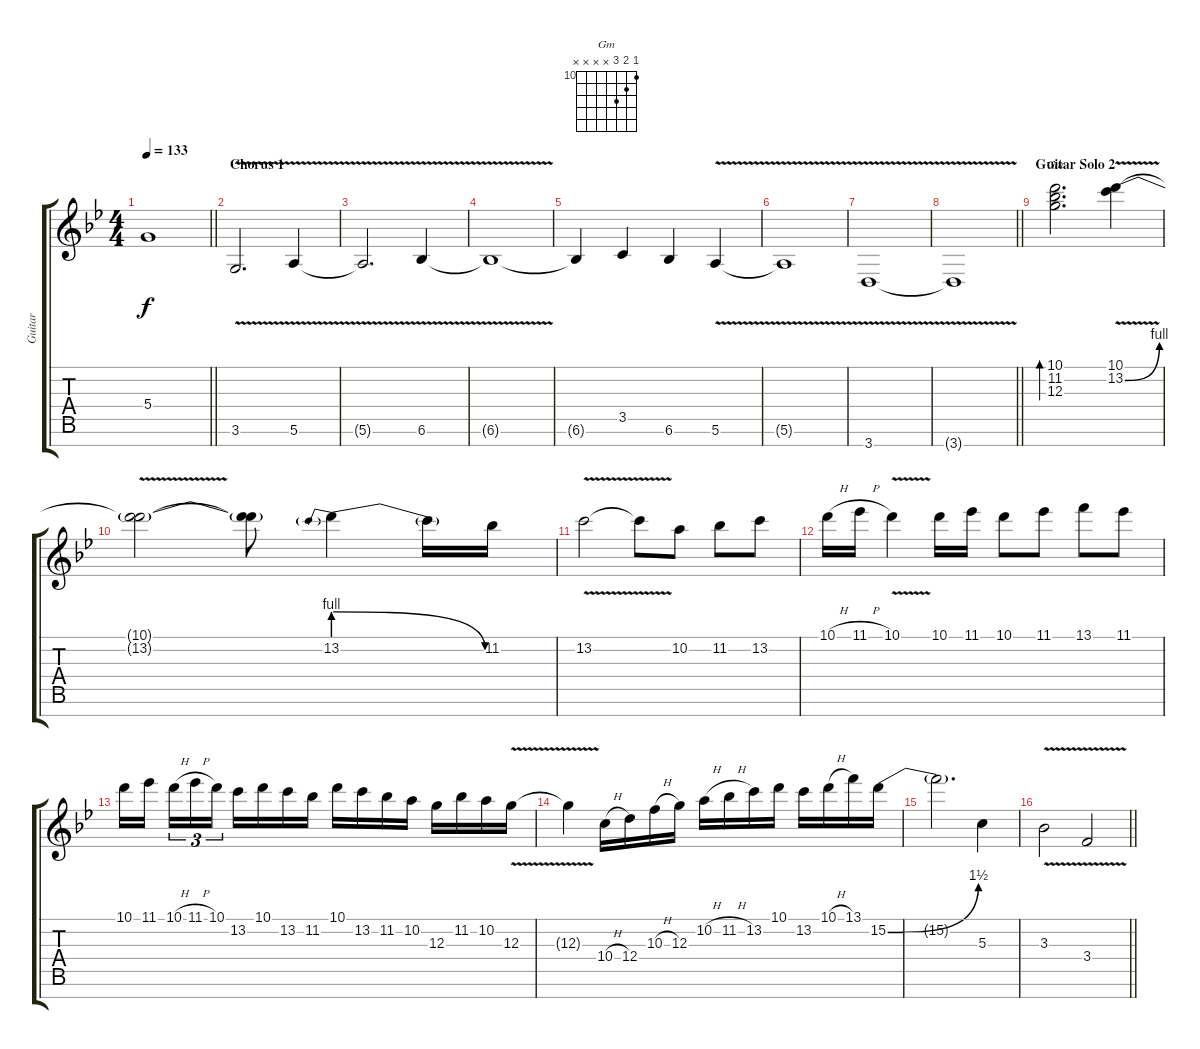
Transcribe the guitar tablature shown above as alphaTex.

\track ("Guitar" "Guitar") {instrument overdrivenguitar}
\staff {score tabs}
\tuning (E4 B3 G3 D3 A2 E2 B1) {hide}
\chord ("Gm" 10 11 12 x x x x) {firstfret 10}
\ts (4 4)
\tempo 133
\clef g2
\barLineRight lightlight
\ks bb
5.4{t}.1{dy f} |
\section ("" "Chorus 1")
3.6{v}.2{d} 5.6{v}.4 |
5.6{t}.2{d} 6.6{v}.4 |
6.6{t}.1 |
6.6{t}.4 3.5.4 6.6.4 5.6{v}.4 |
5.6{t}.1 |
3.7{v}.1 |
\barLineRight lightlight
3.7{t}.1 |
\section ("" "Guitar Solo 2")
(10.1 11.2 12.3).2{d bd 480 ch "Gm"} (10.1 13.2{be (bend 0 0 60 4) v}).4 |
(10.1{t} 13.2{t}).2 (10.1{t} 13.2{t}).8 13.2{be (prebendrelease 0 4 60 0)}.4 13.2{t}.16 11.2.16 |
13.2{v}.2 13.2{t}.8 10.2.8 11.2.8 13.2.8 |
10.1{h}.16 11.1{h}.16 10.1{v}.4 10.1.16 11.1.16 10.1.8 11.1.8 13.1.8 11.1.8 |
10.1.16 11.1.16{beam splitsecondary} 10.1{h}.16{tu (3 2)} 11.1{h}.16{tu (3 2)} 10.1.16{tu (3 2)} 13.2.16 10.1.16 13.2.16 11.2.16 10.1.16 13.2.16 11.2.16 10.2.16 12.3.16 11.2.16 10.2.16 12.3{v}.16 |
12.3{t}.4 10.4{h}.16 12.4.16 10.3{h}.16 12.3.16 10.2{h}.16 11.2{h}.16 13.2.16 10.1.16 13.2.16 10.1{h}.16 13.1.16 15.2{be (bend 0 0 60 6)}.16 |
15.2{t}.2{d} 5.3.4 |
\barLineRight lightlight
3.3{v}.2 3.4{v}.2
